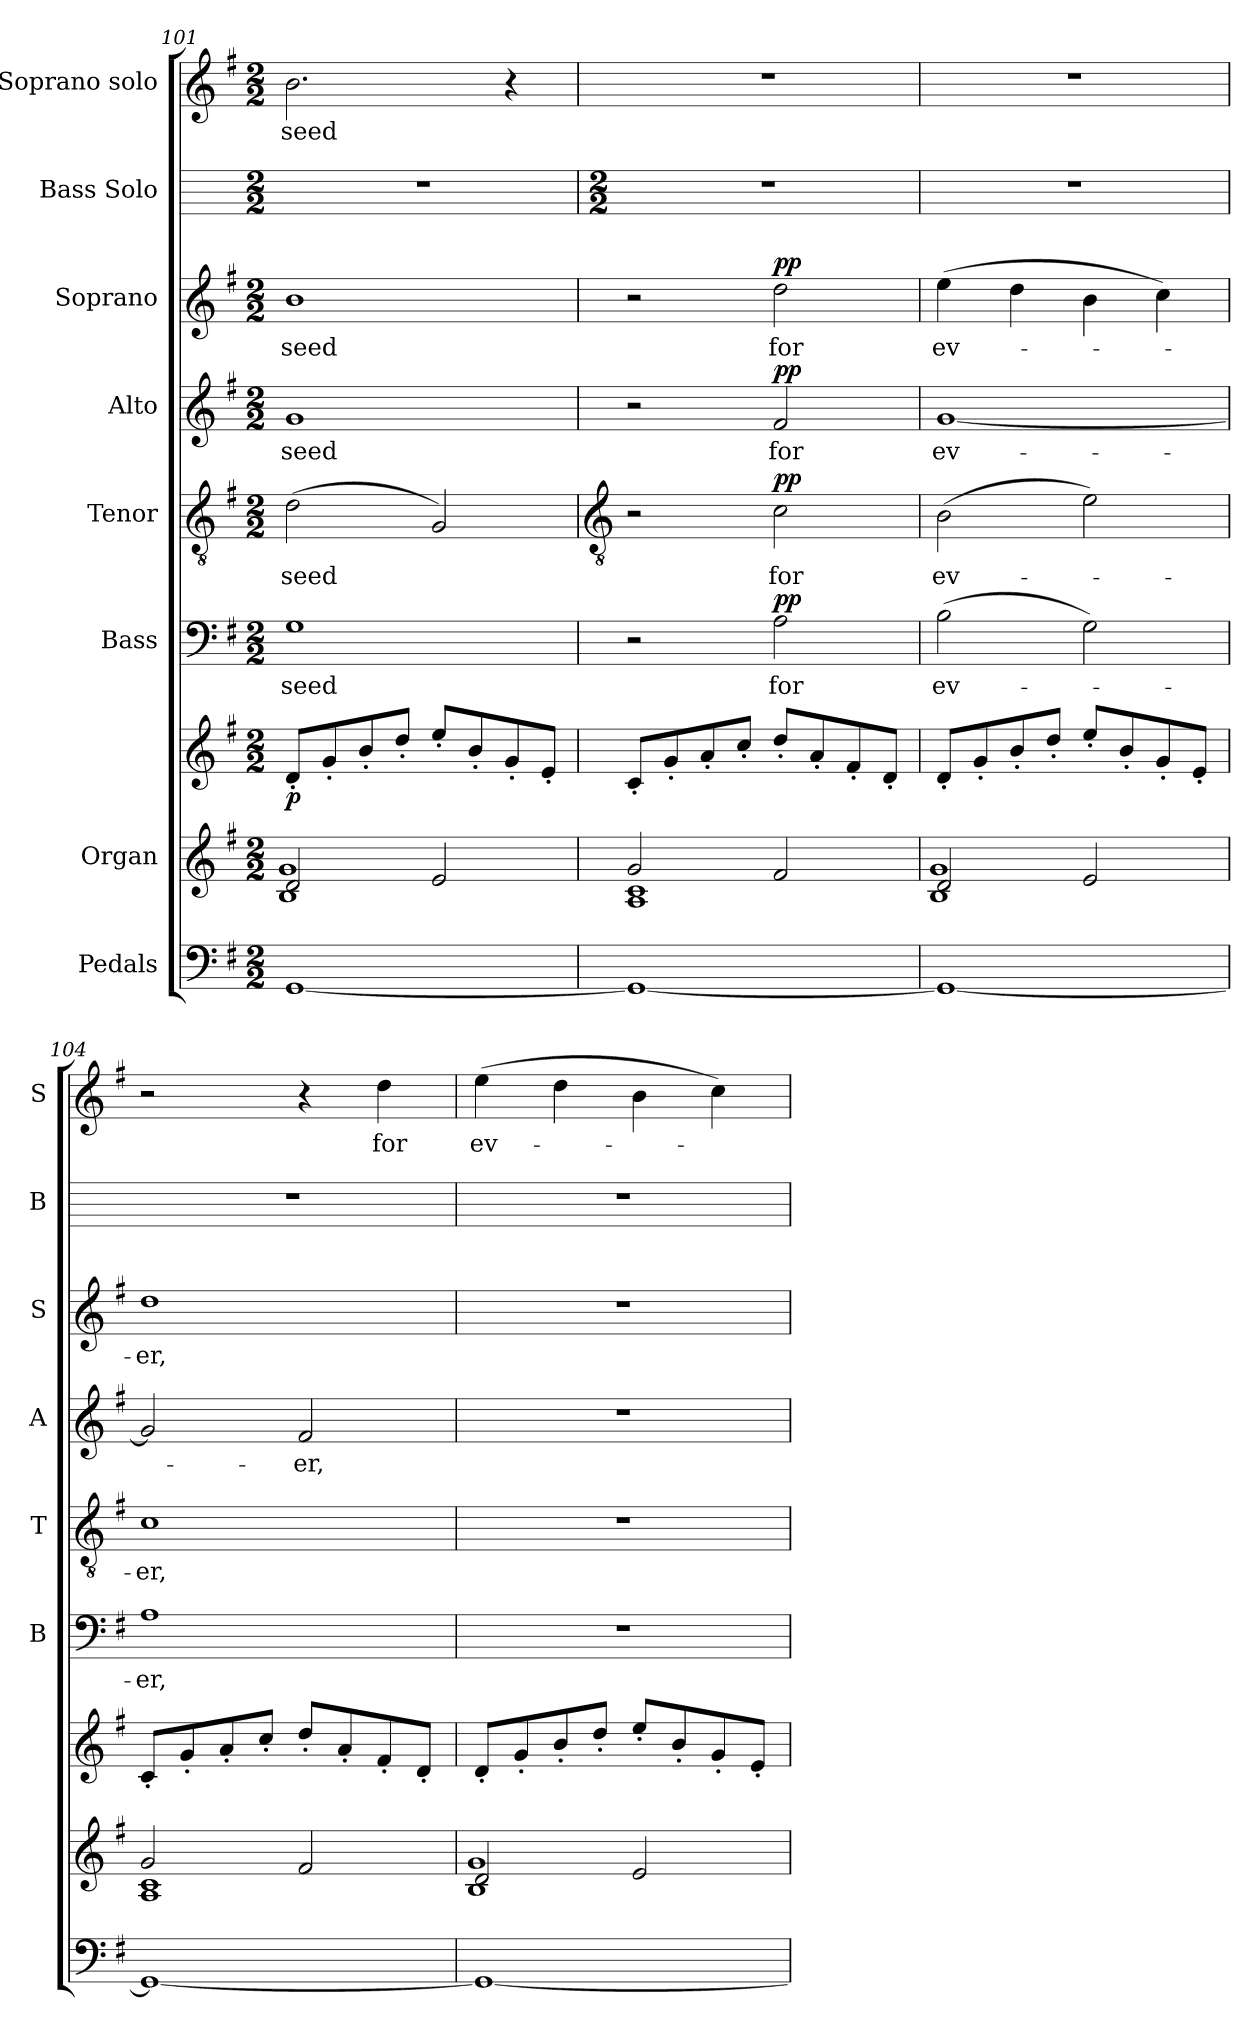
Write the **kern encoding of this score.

**kern	**kern	**kern	**dynam	**kern	**text	**dynam	**kern	**text	**dynam	**kern	**text	**dynam	**kern	**text	**dynam	**kern	**kern	**text
*part8	*part7	*part7	*part7	*part6	*part6	*part6	*part5	*part5	*part5	*part4	*part4	*part4	*part3	*part3	*part3	*part2	*part1	*part1
*staff9	*staff8	*staff7	*staff7/8	*staff6	*staff6	*staff6	*staff5	*staff5	*staff5	*staff4	*staff4	*staff4	*staff3	*staff3	*staff3	*staff2	*staff1	*staff1
*I"Pedals	*I"Organ	*	*	*I"Bass	*	*	*I"Tenor	*	*	*I"Alto	*	*	*I"Soprano	*	*	*I"Bass Solo	*I"Soprano solo	*
*	*	*	*	*I'B	*	*	*I'T	*	*	*I'A	*	*	*I'S	*	*	*I'B	*I'S	*
*clefF4	*clefG2	*clefG2	*	*clefF4	*	*	*clefGv2	*	*	*clefG2	*	*	*clefG2	*	*	*	*clefG2	*
*k[f#]	*k[f#]	*k[f#]	*	*k[f#]	*	*	*k[f#]	*	*	*k[f#]	*	*	*k[f#]	*	*	*	*k[f#]	*
*G:	*G:	*G:	*	*G:	*	*	*G:	*	*	*G:	*	*	*G:	*	*	*	*G:	*
*M2/2	*M2/2	*M2/2	*	*M2/2	*	*	*M2/2	*	*	*M2/2	*	*	*M2/2	*	*	*M2/2	*M2/2	*
=101	=101	=101	=101	=101	=101	=101	=101	=101	=101	=101	=101	=101	=101	=101	=101	=101	=101	=101
*	*^	*	*	*	*	*	*	*	*	*	*	*	*	*	*	*	*	*
!	!	!	!	!LO:DY:b	!	!LO:LY:b	!	!	!LO:LY:b	!	!	!LO:LY:b	!	!	!LO:LY:b	!	!	!	!LO:LY:b
[1GG	2d	1B\ 1g\	8d'L	p	1G	seed	.	(<2d	seed	.	1g	seed	.	1b	seed	.	1r	2.b	seed
.	.	.	8g'	.	.	.	.	.	.	.	.	.	.	.	.	.	.	.	.
.	.	.	8b'	.	.	.	.	.	.	.	.	.	.	.	.	.	.	.	.
.	.	.	8dd'J	.	.	.	.	.	.	.	.	.	.	.	.	.	.	.	.
.	2e	.	8ee'L	.	.	.	.	2G)	.	.	.	.	.	.	.	.	.	.	.
.	.	.	8b'	.	.	.	.	.	.	.	.	.	.	.	.	.	.	.	.
.	.	.	8g'	.	.	.	.	.	.	.	.	.	.	.	.	.	.	4r	.
.	.	.	8e'J	.	.	.	.	.	.	.	.	.	.	.	.	.	.	.	.
!!LO:LB:g=z
=102	=102	=102	=102	=102	=102	=102	=102	=102	=102	=102	=102	=102	=102	=102	=102	=102	=102	=102	=102
*	*	*	*	*	*	*	*	*clefGv2	*	*	*	*	*	*	*	*	*	*	*
*	*	*	*	*	*	*	*	*	*	*	*	*	*	*	*	*	*M2/2	*	*
1GG_	2g	1A\ 1c\	8c'L	.	2r	.	.	2r	.	.	2r	.	.	2r	.	.	1r	1r	.
.	.	.	8g'	.	.	.	.	.	.	.	.	.	.	.	.	.	.	.	.
.	.	.	8a'	.	.	.	.	.	.	.	.	.	.	.	.	.	.	.	.
.	.	.	8cc'J	.	.	.	.	.	.	.	.	.	.	.	.	.	.	.	.
!	!	!	!	!	!	!LO:LY:b	!LO:DY:b	!	!LO:LY:b	!LO:DY:b	!	!LO:LY:b	!LO:DY:b	!	!LO:LY:b	!LO:DY:b	!	!	!
.	2f#	.	8dd'L	.	2A	for	pp	2c	for	pp	2f#	for	pp	2dd	for	pp	.	.	.
.	.	.	8a'	.	.	.	.	.	.	.	.	.	.	.	.	.	.	.	.
.	.	.	8f#'	.	.	.	.	.	.	.	.	.	.	.	.	.	.	.	.
.	.	.	8d'J	.	.	.	.	.	.	.	.	.	.	.	.	.	.	.	.
=103	=103	=103	=103	=103	=103	=103	=103	=103	=103	=103	=103	=103	=103	=103	=103	=103	=103	=103	=103
!	!	!	!	!	!	!LO:LY:b	!	!	!LO:LY:b	!	!	!LO:LY:b	!	!	!LO:LY:b	!	!	!	!
1GG_	2d	1B\ 1g\	8d'L	.	(>2B	ev-	.	(>2B	ev-	.	[1g	ev-	.	(>4ee	ev-	.	1r	1r	.
.	.	.	8g'	.	.	.	.	.	.	.	.	.	.	.	.	.	.	.	.
.	.	.	8b'	.	.	.	.	.	.	.	.	.	.	4dd	.	.	.	.	.
.	.	.	8dd'J	.	.	.	.	.	.	.	.	.	.	.	.	.	.	.	.
.	2e	.	8ee'L	.	2G)	.	.	2e)	.	.	.	.	.	4b	.	.	.	.	.
.	.	.	8b'	.	.	.	.	.	.	.	.	.	.	.	.	.	.	.	.
.	.	.	8g'	.	.	.	.	.	.	.	.	.	.	4cc)	.	.	.	.	.
.	.	.	8e'J	.	.	.	.	.	.	.	.	.	.	.	.	.	.	.	.
=104	=104	=104	=104	=104	=104	=104	=104	=104	=104	=104	=104	=104	=104	=104	=104	=104	=104	=104	=104
!	!	!	!	!	!	!LO:LY:b	!	!	!LO:LY:b	!	!	!	!	!	!LO:LY:b	!	!	!	!
1GG_	2g	1A\ 1c\	8c'L	.	1A	er,	.	1c	er,	.	2g]	.	.	1dd	er,	.	1r	2r	.
.	.	.	8g'	.	.	.	.	.	.	.	.	.	.	.	.	.	.	.	.
.	.	.	8a'	.	.	.	.	.	.	.	.	.	.	.	.	.	.	.	.
.	.	.	8cc'J	.	.	.	.	.	.	.	.	.	.	.	.	.	.	.	.
!	!	!	!	!	!	!	!	!	!	!	!	!LO:LY:b	!	!	!	!	!	!	!
.	2f#	.	8dd'L	.	.	.	.	.	.	.	2f#	er,	.	.	.	.	.	4r	.
.	.	.	8a'	.	.	.	.	.	.	.	.	.	.	.	.	.	.	.	.
!	!	!	!	!	!	!	!	!	!	!	!	!	!	!	!	!	!	!	!LO:LY:b
.	.	.	8f#'	.	.	.	.	.	.	.	.	.	.	.	.	.	.	4dd	for
.	.	.	8d'J	.	.	.	.	.	.	.	.	.	.	.	.	.	.	.	.
=105	=105	=105	=105	=105	=105	=105	=105	=105	=105	=105	=105	=105	=105	=105	=105	=105	=105	=105	=105
!	!	!	!	!	!	!	!	!	!	!	!	!	!	!	!	!	!	!	!LO:LY:b
1GG_	2d	1B\ 1g\	8d'L	.	1r	.	.	1r	.	.	1r	.	.	1r	.	.	1r	(>4ee	ev-
.	.	.	8g'	.	.	.	.	.	.	.	.	.	.	.	.	.	.	.	.
.	.	.	8b'	.	.	.	.	.	.	.	.	.	.	.	.	.	.	4dd	.
.	.	.	8dd'J	.	.	.	.	.	.	.	.	.	.	.	.	.	.	.	.
.	2e	.	8ee'L	.	.	.	.	.	.	.	.	.	.	.	.	.	.	4b	.
.	.	.	8b'	.	.	.	.	.	.	.	.	.	.	.	.	.	.	.	.
.	.	.	8g'	.	.	.	.	.	.	.	.	.	.	.	.	.	.	4cc)	.
.	.	.	8e'J	.	.	.	.	.	.	.	.	.	.	.	.	.	.	.	.
*	*v	*v	*	*	*	*	*	*	*	*	*	*	*	*	*	*	*	*	*
=	=	=	=	=	=	=	=	=	=	=	=	=	=	=	=	=	=	=
*-	*-	*-	*-	*-	*-	*-	*-	*-	*-	*-	*-	*-	*-	*-	*-	*-	*-	*-
